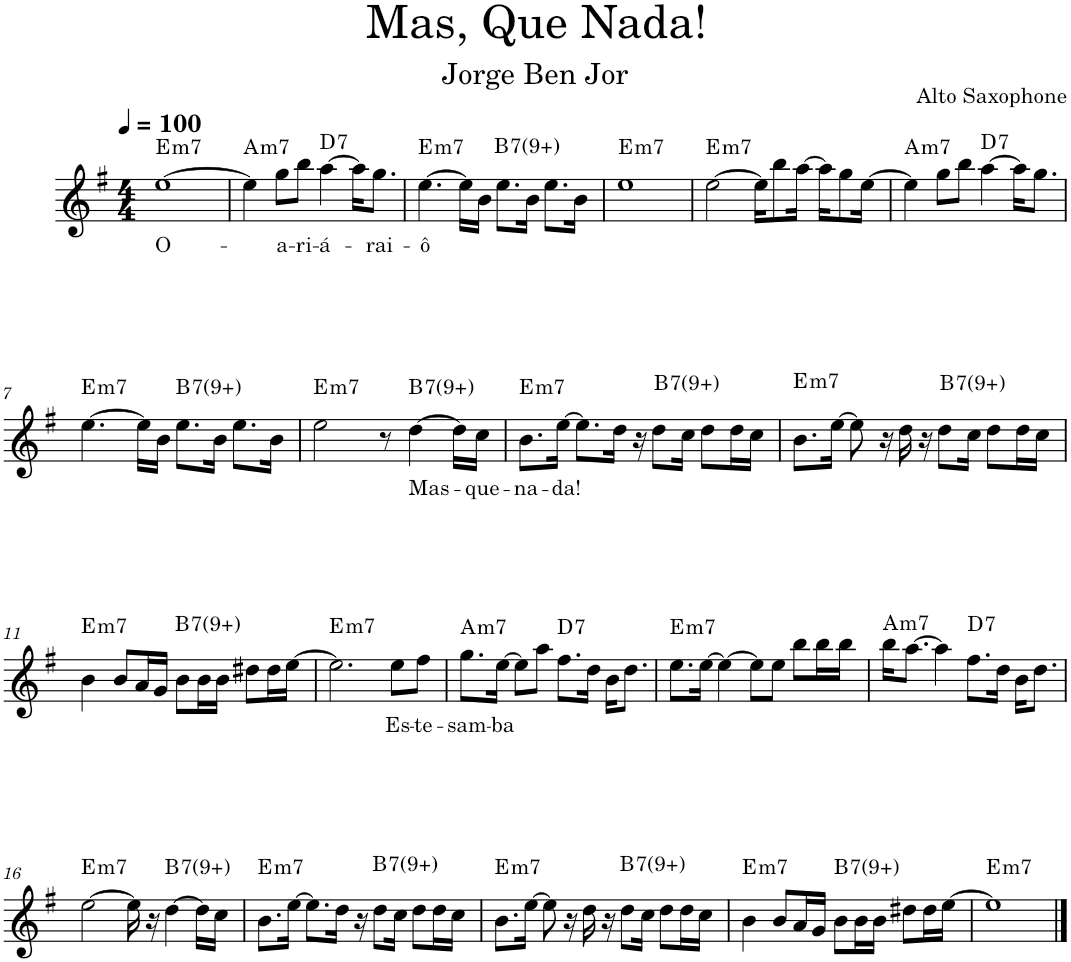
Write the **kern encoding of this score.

**kern	**text	**harte
*part1	*part1	*part1
*staff1	*staff1	*
*I"Alto Saxophone	*	*
*I'A. Sax.	*	*
*clefG2	*	*
*Trd5c9	*	*
*k[f#]	*	*
*M4/4	*	*
*MM100	*	*
=1	=1	=1
!	!LO:LY:b	!LO:H:kt=m7
[1ee	O-	E:min7
=2	=2	=2
!	!	!LO:H:kt=m7
4ee\]	.	A:min7
!	!LO:LY:b	!
8gg\L	-a-	.
!	!LO:LY:b	!
8bb\J	-ri-	.
!	!LO:LY:b	!LO:H:kt=7
[4aa\	-á-	D:7
16aa\KL]	.	.
!	!LO:LY:b	!
8.gg\J	-rai-	.
=3	=3	=3
!	!LO:LY:b	!LO:H:kt=m7
[4.ee\	-ô	E:min7
16ee\LL]	.	.
16b\JJ	.	.
!	!	!LO:H:kt=7+
8.ee\L	.	B:aug(b7,9)
16b\Jk	.	.
8.ee\L	.	.
16b\Jk	.	.
=4	=4	=4
!	!	!LO:H:kt=m7
1ee	.	E:min7
=5	=5	=5
!	!	!LO:H:kt=m7
[2ee\	.	E:min7
16ee\KL]	.	.
8bb\	.	.
[16aa\Jk	.	.
16aa\KL]	.	.
8gg\	.	.
[16ee\Jk	.	.
=6	=6	=6
!	!	!LO:H:kt=m7
4ee\]	.	A:min7
8gg\L	.	.
8bb\J	.	.
!	!	!LO:H:kt=7
[4aa\	.	D:7
16aa\KL]	.	.
8.gg\J	.	.
!!LO:LB:g=z
=7	=7	=7
!	!	!LO:H:kt=m7
[4.ee\	.	E:min7
16ee\LL]	.	.
16b\JJ	.	.
!	!	!LO:H:kt=7+
8.ee\L	.	B:aug(b7,9)
16b\Jk	.	.
8.ee\L	.	.
16b\Jk	.	.
=8	=8	=8
!	!	!LO:H:kt=m7
2ee\	.	E:min7
8r	.	.
!	!LO:LY:b	!LO:H:kt=7+
[4dd\	Mas-	B:aug(b7,9)
16dd\LL]	.	.
!	!LO:LY:b	!
16cc\JJ	-que-	.
=9	=9	=9
!	!LO:LY:b	!LO:H:kt=m7
8.b\L	-na-	E:min7
!	!LO:LY:b	!
[16ee\Jk	-da!	.
8.ee\L]	.	.
16dd\Jk	.	.
16r	.	.
!	!	!LO:H:kt=7+
8dd\L	.	B:aug(b7,9)
16cc\Jk	.	.
8dd\L	.	.
16dd\L	.	.
16cc\JJ	.	.
=10	=10	=10
!	!	!LO:H:kt=m7
8.b\L	.	E:min7
[16ee\Jk	.	.
8ee\]	.	.
16r	.	.
16dd\	.	.
16r	.	.
!	!	!LO:H:kt=7+
8dd\L	.	B:aug(b7,9)
16cc\Jk	.	.
8dd\L	.	.
16dd\L	.	.
16cc\JJ	.	.
!!LO:LB:g=z
=11	=11	=11
!	!	!LO:H:kt=m7
4b\	.	E:min7
8b/L	.	.
16a/L	.	.
16g/JJ	.	.
!	!	!LO:H:kt=7+
8b\L	.	B:aug(b7,9)
16b\L	.	.
16b\JJ	.	.
8dd#X\L	.	.
16dd#\L	.	.
[16ee\JJ	.	.
=12	=12	=12
!	!	!LO:H:kt=m7
2.ee\]	.	E:min7
!	!LO:LY:b	!
8ee\L	Es-	.
!	!LO:LY:b	!
8ff#\J	-te-	.
=13	=13	=13
!	!LO:LY:b	!LO:H:kt=m7
8.gg\L	-sam-	A:min7
!	!LO:LY:b	!
[16ee\Jk	-ba	.
8ee\L]	.	.
8aa\J	.	.
!	!	!LO:H:kt=7
8.ff#\L	.	D:7
16dd\Jk	.	.
16b\KL	.	.
8.dd\J	.	.
=14	=14	=14
!	!	!LO:H:kt=m7
8.ee\L	.	E:min7
[16ee\Jk	.	.
4ee\_	.	.
8ee\L]	.	.
8ee\J	.	.
8bb\L	.	.
16bb\L	.	.
16bb\JJ	.	.
=15	=15	=15
!	!	!LO:H:kt=m7
16bb\KL	.	A:min7
[8.aa\J	.	.
4aa\]	.	.
!	!	!LO:H:kt=7
8.ff#\L	.	D:7
16dd\Jk	.	.
16b\KL	.	.
8.dd\J	.	.
!!LO:LB:g=z
=16	=16	=16
!	!	!LO:H:kt=m7
[2ee\	.	E:min7
16ee\]	.	.
16r	.	.
!	!	!LO:H:kt=7+
[4dd\	.	B:aug(b7,9)
16dd\LL]	.	.
16cc\JJ	.	.
=17	=17	=17
!	!	!LO:H:kt=m7
8.b\L	.	E:min7
[16ee\Jk	.	.
8.ee\L]	.	.
16dd\Jk	.	.
16r	.	.
!	!	!LO:H:kt=7+
8dd\L	.	B:aug(b7,9)
16cc\Jk	.	.
8dd\L	.	.
16dd\L	.	.
16cc\JJ	.	.
=18	=18	=18
!	!	!LO:H:kt=m7
8.b\L	.	E:min7
[16ee\Jk	.	.
8ee\]	.	.
16r	.	.
16dd\	.	.
16r	.	.
!	!	!LO:H:kt=7+
8dd\L	.	B:aug(b7,9)
16cc\Jk	.	.
8dd\L	.	.
16dd\L	.	.
16cc\JJ	.	.
=19	=19	=19
!	!	!LO:H:kt=m7
4b\	.	E:min7
8b/L	.	.
16a/L	.	.
16g/JJ	.	.
!	!	!LO:H:kt=7+
8b\L	.	B:aug(b7,9)
16b\L	.	.
16b\JJ	.	.
8dd#X\L	.	.
16dd#\L	.	.
[16ee\JJ	.	.
=20	=20	=20
!	!	!LO:H:kt=m7
1ee]	.	E:min7
==	==	==
*-	*-	*-
